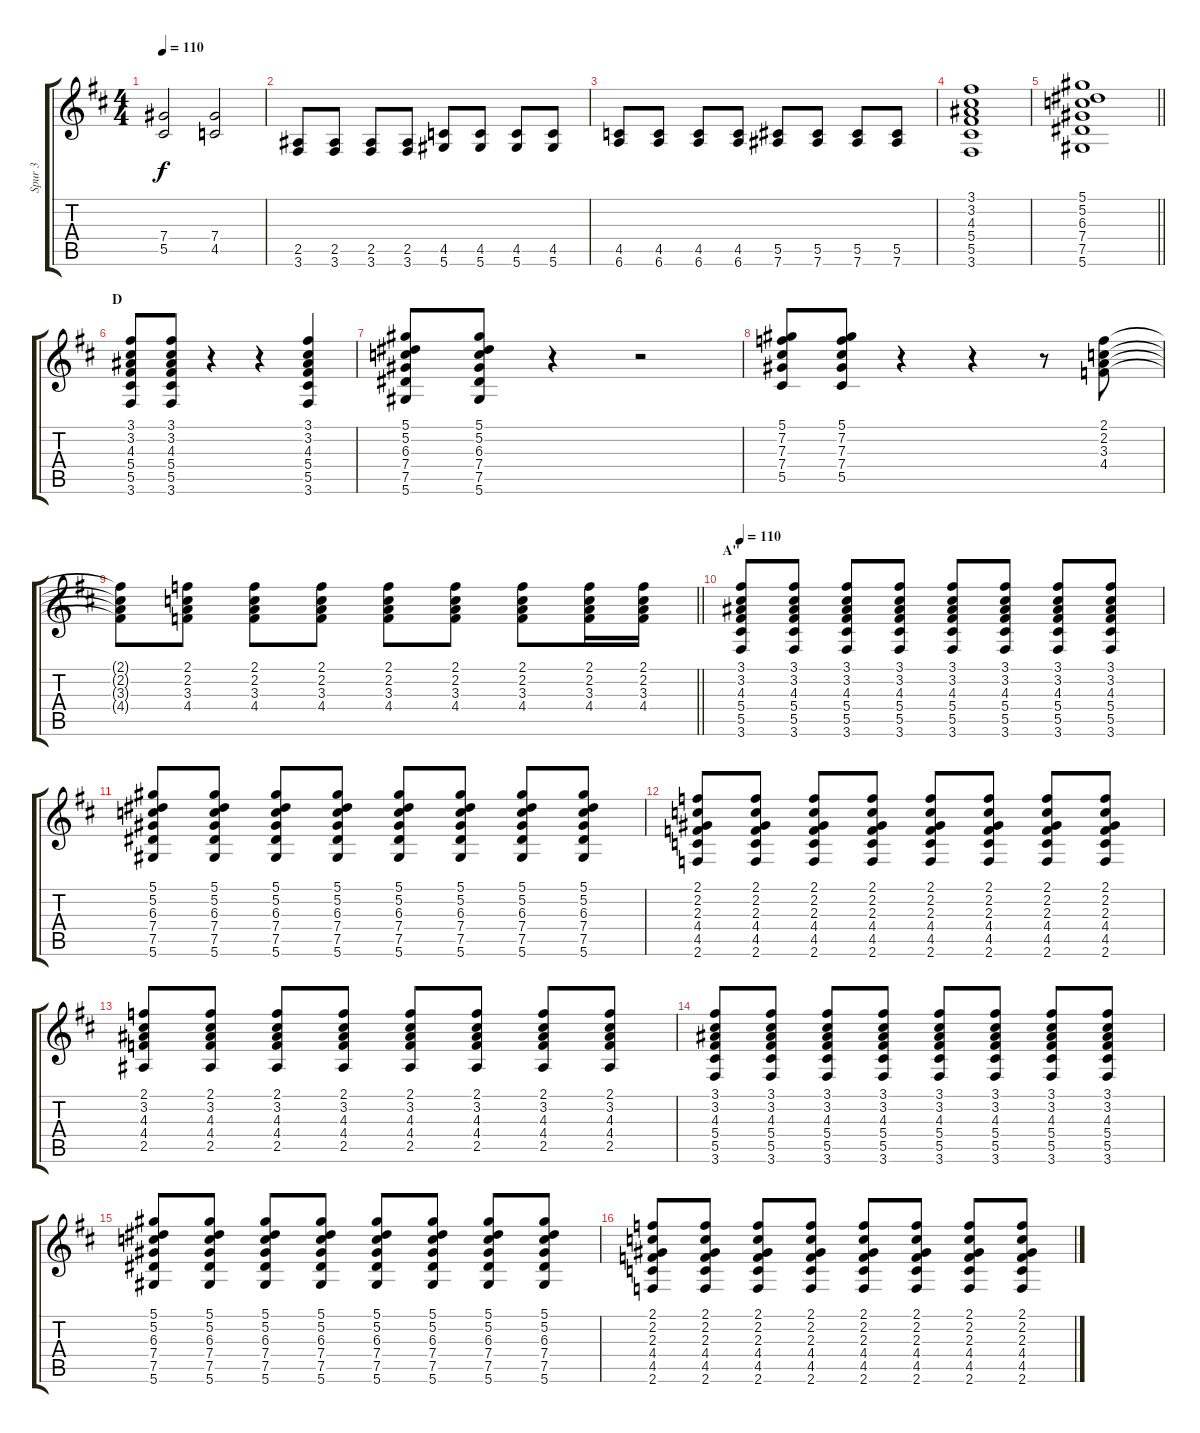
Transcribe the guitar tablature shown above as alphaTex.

\track ("Spur 3" "Spur 3") {instrument distortionguitar}
\staff {score tabs}
\tuning (Eb4 Bb3 Gb3 Db3 Ab2 Eb2) {hide}
\ts (4 4)
\tempo 110
\clef g2
\ks d
(7.4 5.5).2{dy f} (7.4 4.5).2 |
(2.5 3.6).8 (2.5 3.6).8 (2.5 3.6).8 (2.5 3.6).8 (4.5 5.6).8 (4.5 5.6).8 (4.5 5.6).8 (4.5 5.6).8 |
(4.5 6.6).8 (4.5 6.6).8 (4.5 6.6).8 (4.5 6.6).8 (5.5 7.6).8 (5.5 7.6).8 (5.5 7.6).8 (5.5 7.6).8 |
(3.1 3.2 4.3 5.4 5.5 3.6).1 |
\barLineRight lightlight
(5.1 5.2 6.3 7.4 7.5 5.6).1 |
\section ("" "D")
(3.1 3.2 4.3 5.4 5.5 3.6).8 (3.1 3.2 4.3 5.4 5.5 3.6).8 r.4 r.4 (3.1 3.2 4.3 5.4 5.5 3.6).4 |
(5.1 5.2 6.3 7.4 7.5 5.6).8 (5.1 5.2 6.3 7.4 7.5 5.6).8 r.4 r.2 |
(5.1 7.2 7.3 7.4 5.5).8 (5.1 7.2 7.3 7.4 5.5).8 r.4 r.4 r.8 (2.1 2.2 3.3 4.4).8 |
\barLineRight lightlight
(2.1{t} 2.2{t} 3.3{t} 4.4{t}).8 (2.1 2.2 3.3 4.4).8 (2.1 2.2 3.3 4.4).8 (2.1 2.2 3.3 4.4).8 (2.1 2.2 3.3 4.4).8 (2.1 2.2 3.3 4.4).8 (2.1 2.2 3.3 4.4).8 (2.1 2.2 3.3 4.4).16 (2.1 2.2 3.3 4.4).16 |
\section ("" "A\"")
\tempo 110
(3.1 3.2 4.3 5.4 5.5 3.6).8 (3.1 3.2 4.3 5.4 5.5 3.6).8 (3.1 3.2 4.3 5.4 5.5 3.6).8 (3.1 3.2 4.3 5.4 5.5 3.6).8 (3.1 3.2 4.3 5.4 5.5 3.6).8 (3.1 3.2 4.3 5.4 5.5 3.6).8 (3.1 3.2 4.3 5.4 5.5 3.6).8 (3.1 3.2 4.3 5.4 5.5 3.6).8 |
(5.1 5.2 6.3 7.4 7.5 5.6).8 (5.1 5.2 6.3 7.4 7.5 5.6).8 (5.1 5.2 6.3 7.4 7.5 5.6).8 (5.1 5.2 6.3 7.4 7.5 5.6).8 (5.1 5.2 6.3 7.4 7.5 5.6).8 (5.1 5.2 6.3 7.4 7.5 5.6).8 (5.1 5.2 6.3 7.4 7.5 5.6).8 (5.1 5.2 6.3 7.4 7.5 5.6).8 |
(2.1 2.2 2.3 4.4 4.5 2.6).8 (2.1 2.2 2.3 4.4 4.5 2.6).8 (2.1 2.2 2.3 4.4 4.5 2.6).8 (2.1 2.2 2.3 4.4 4.5 2.6).8 (2.1 2.2 2.3 4.4 4.5 2.6).8 (2.1 2.2 2.3 4.4 4.5 2.6).8 (2.1 2.2 2.3 4.4 4.5 2.6).8 (2.1 2.2 2.3 4.4 4.5 2.6).8 |
(2.1 3.2 4.3 4.4 2.5).8 (2.1 3.2 4.3 4.4 2.5).8 (2.1 3.2 4.3 4.4 2.5).8 (2.1 3.2 4.3 4.4 2.5).8 (2.1 3.2 4.3 4.4 2.5).8 (2.1 3.2 4.3 4.4 2.5).8 (2.1 3.2 4.3 4.4 2.5).8 (2.1 3.2 4.3 4.4 2.5).8 |
(3.1 3.2 4.3 5.4 5.5 3.6).8 (3.1 3.2 4.3 5.4 5.5 3.6).8 (3.1 3.2 4.3 5.4 5.5 3.6).8 (3.1 3.2 4.3 5.4 5.5 3.6).8 (3.1 3.2 4.3 5.4 5.5 3.6).8 (3.1 3.2 4.3 5.4 5.5 3.6).8 (3.1 3.2 4.3 5.4 5.5 3.6).8 (3.1 3.2 4.3 5.4 5.5 3.6).8 |
(5.1 5.2 6.3 7.4 7.5 5.6).8 (5.1 5.2 6.3 7.4 7.5 5.6).8 (5.1 5.2 6.3 7.4 7.5 5.6).8 (5.1 5.2 6.3 7.4 7.5 5.6).8 (5.1 5.2 6.3 7.4 7.5 5.6).8 (5.1 5.2 6.3 7.4 7.5 5.6).8 (5.1 5.2 6.3 7.4 7.5 5.6).8 (5.1 5.2 6.3 7.4 7.5 5.6).8 |
(2.1 2.2 2.3 4.4 4.5 2.6).8 (2.1 2.2 2.3 4.4 4.5 2.6).8 (2.1 2.2 2.3 4.4 4.5 2.6).8 (2.1 2.2 2.3 4.4 4.5 2.6).8 (2.1 2.2 2.3 4.4 4.5 2.6).8 (2.1 2.2 2.3 4.4 4.5 2.6).8 (2.1 2.2 2.3 4.4 4.5 2.6).8 (2.1 2.2 2.3 4.4 4.5 2.6).8
